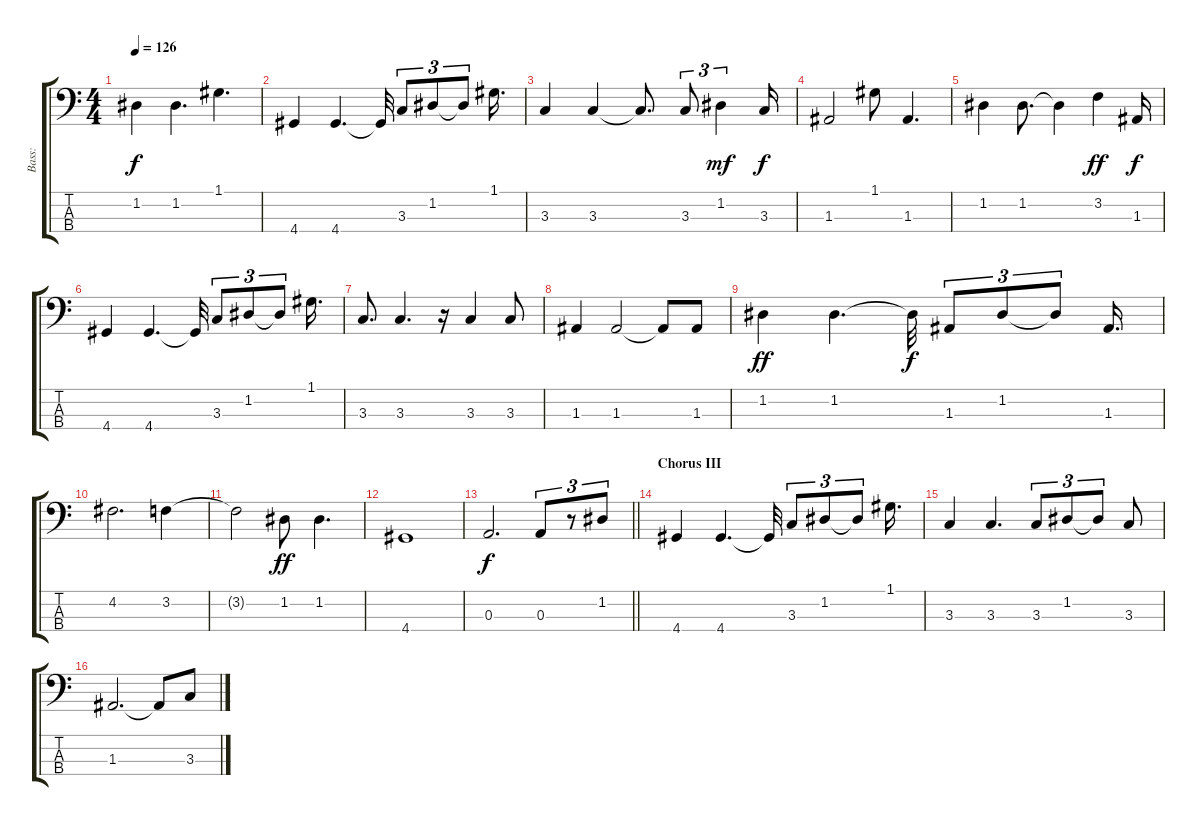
\track ("Bass:" "Bass:") {instrument electricbassfinger}
\staff {score tabs}
\tuning (G2 D2 A1 E1) {hide}
\ts (4 4)
\tempo 126
\clef f4
\ks c
1.2.4{dy f} 1.2.4{d} 1.1.4{d} |
4.4.4 4.4.4{d} 4.4{t}.32 3.3.8{tu (3 2)} 1.2.8{tu (3 2)} 1.2{t}.8{tu (3 2)} 1.1.16{d} |
3.3.4 3.3.4 3.3{t}.8{d} 3.3.8{tu (3 2)} 1.2.4{tu (3 2) dy mf} 3.3.16{dy f} |
1.3.2 1.1.8 1.3.4{d} |
1.2.4 1.2.8{d} 1.2{t}.4 3.2.4{dy ff} 1.3.16{dy f} |
4.4.4 4.4.4{d} 4.4{t}.32 3.3.8{tu (3 2)} 1.2.8{tu (3 2)} 1.2{t}.8{tu (3 2)} 1.1.16{d} |
3.3.8{d} 3.3.4{d} r.16 3.3.4 3.3.8 |
1.3.4 1.3.2 1.3{t}.8 1.3.8 |
1.2.4{dy ff} 1.2.4{d} 1.2{t}.32{dy f} 1.3.8{tu (3 2)} 1.2.8{tu (3 2)} 1.2{t}.8{tu (3 2)} 1.3.16{d} |
4.2.2{d} 3.2.4 |
3.2{t}.2 1.2.8{dy ff} 1.2.4{d} |
4.4.1 |
\barLineRight lightlight
0.3.2{d dy f} 0.3.8{tu (3 2)} r.8{tu (3 2)} 1.2.8{tu (3 2)} |
\section ("" "Chorus III")
4.4.4 4.4.4{d} 4.4{t}.32 3.3.8{tu (3 2)} 1.2.8{tu (3 2)} 1.2{t}.8{tu (3 2)} 1.1.16{d} |
3.3.4 3.3.4{d} 3.3.8{tu (3 2)} 1.2.8{tu (3 2)} 1.2{t}.8{tu (3 2)} 3.3.8 |
1.3.2{d} 1.3{t}.8 3.3.8
